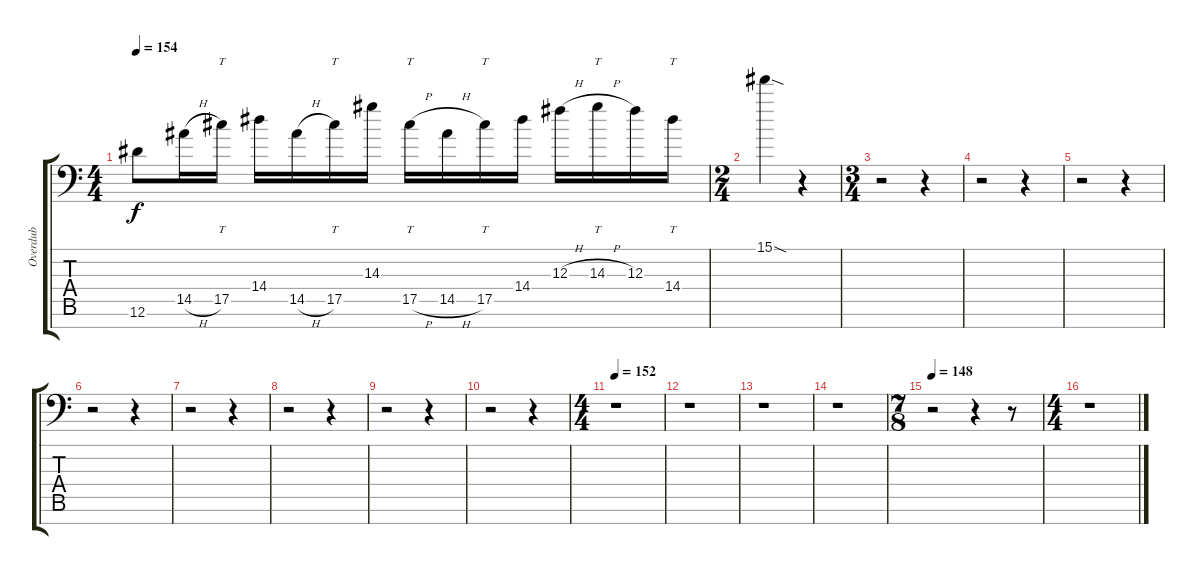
\track ("Overdub" "Overdub") {instrument overdrivenguitar}
\staff {score tabs}
\tuning (Eb4 Bb3 Gb3 Db3 Ab2 Eb2 Bb1) {hide}
\ts (4 4)
\tempo 154
\clef f4
\ks c
12.6.8{dy f balance 4} 14.5{h}.16 17.5.16{tt} 14.4.16 14.5{h}.16 17.5.16{tt} 14.3.16 17.5{h}.16{tt} 14.5{h}.16 17.5.16{tt} 14.4.16 12.3{h}.16 14.3{h}.16{tt} 12.3.16 14.4.16{tt} |
\ts (2 4)
15.1{sod}.4 r.4 |
\ts (3 4)
r.2 r.4 |
r.2 r.4 |
r.2 r.4 |
r.2 r.4 |
r.2 r.4 |
r.2 r.4 |
r.2 r.4 |
r.2 r.4 |
\ts (4 4)
\tempo 152
r.1 |
r.1 |
r.1 |
r.1 |
\ts (7 8)
\tempo 148
r.2 r.4 r.8 |
\ts (4 4)
r.1
